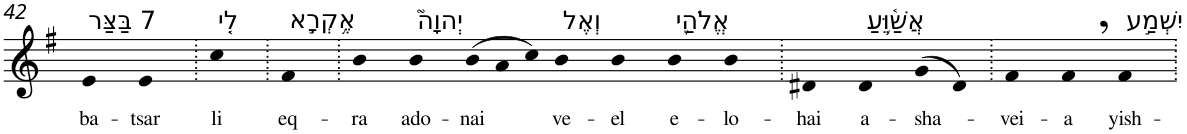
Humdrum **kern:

**kern	**text
*part1	*part1
*staff1	*staff1
*I"Piano	*
*I'Pno	*
!!LO:PB:g=z
*clefG2	*
*k[f#]	*
*G:	*
=42	=42
!LO:TX:a:t=7 בַּצַּר	!
!	!LO:LY:b
4e	ba-
!	!LO:LY:b
4e	-tsar
=43.	=43.
!LO:TX:a:t=לִ֤י	!
!	!LO:LY:b
4cc	li
=44.	=44.
!LO:TX:a:t=אֶ֥קְרָ֣א	!
!	!LO:LY:b
4f#	eq-
=45.	=45.
!	!LO:LY:b
4b	-ra
!LO:TX:a:t=יְהוָה֮	!
!	!LO:LY:b
4b	ado-
*Xtuplet	*
!	!LO:LY:b
(>12b	-nai
12a	.
12cc)	.
!LO:TX:a:t=וְאֶל	!
!	!LO:LY:b
4b	ve-
!	!LO:LY:b
4b	-el
!LO:TX:a:t=אֱלֹהַ֪י	!
!	!LO:LY:b
4b	e-
!	!LO:LY:b
4b	-lo-
=46.	=46.
!	!LO:LY:b
4d#X	-hai
!LO:TX:a:t=אֲשַׁ֫וֵּ֥עַ	!
!	!LO:LY:b
4d#	a-
!	!LO:LY:b
(>8g	-sha-
8d#)	.
=47.	=47.
!	!LO:LY:b
4f#	-vei-
!	!LO:LY:b
4f#,	-a
!LO:TX:a:t=יִשְׁמַ֣ע	!
!	!LO:LY:b
4f#	yish-
=.	=.
*-	*-
